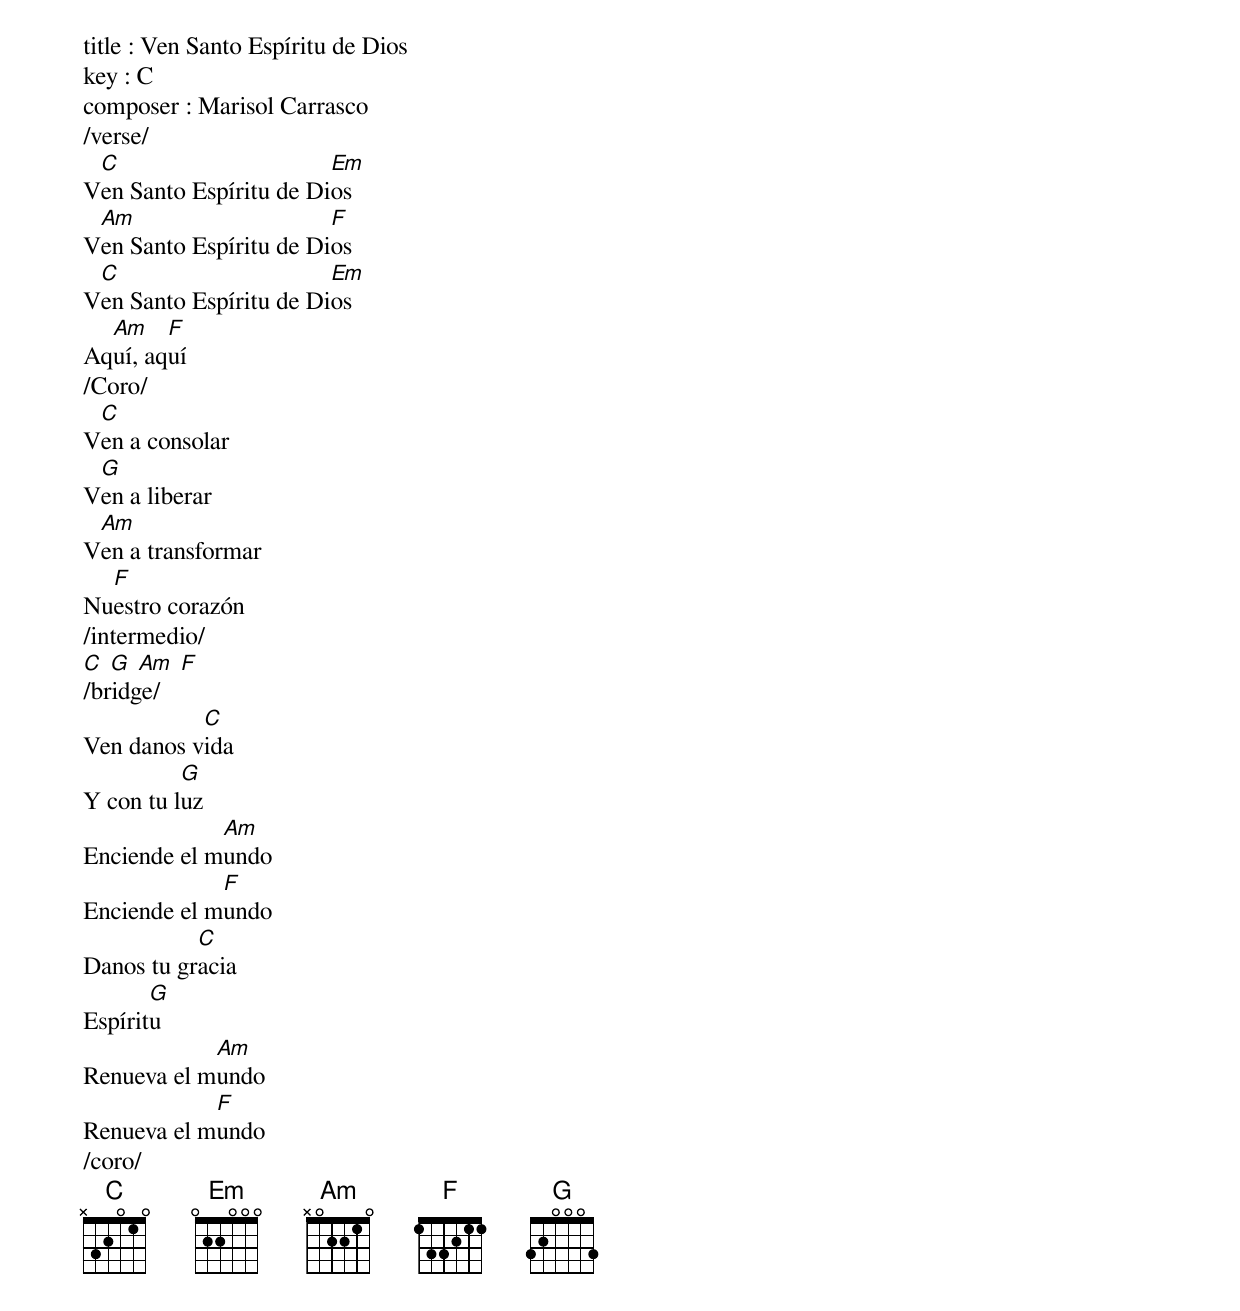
title : Ven Santo Espíritu de Dios
key : C
composer : Marisol Carrasco
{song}
/verse/
V[C]en Santo Espíritu de Di[Em]os
V[Am]en Santo Espíritu de Di[F]os
V[C]en Santo Espíritu de Di[Em]os
Aq[Am]uí, aq[F]uí
/Coro/
V[C]en a consolar
V[G]en a liberar
V[Am]en a transformar
Nu[F]estro corazón
/intermedio/
[C] [G] [Am] [F]
/bridge/
Ven danos v[C]ida
Y con tu l[G]uz
Enciende el m[Am]undo
Enciende el m[F]undo
Danos tu gr[C]acia
Espírit[G]u
Renueva el m[Am]undo
Renueva el m[F]undo
/coro/
